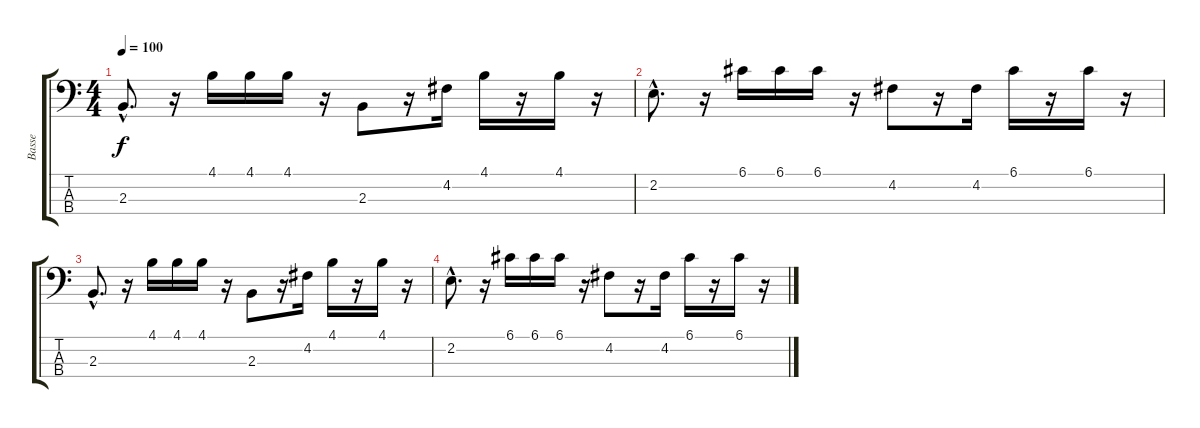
\track ("Basse" "Basse") {instrument electricbassfinger}
\staff {score tabs}
\tuning (G2 D2 A1 D1) {hide}
\ts (4 4)
\tempo 100
\clef f4
\ks c
2.3{hac}.8{d dy f} r.16 4.1.16 4.1.16 4.1.16 r.16 2.3.8 r.16 4.2.16 4.1.16 r.16 4.1.16 r.16 |
2.2{hac}.8{d} r.16 6.1.16 6.1.16 6.1.16 r.16 4.2.8 r.16 4.2.16 6.1.16 r.16 6.1.16 r.16 |
2.3{hac}.8{d} r.16 4.1.16 4.1.16 4.1.16 r.16 2.3.8 r.16 4.2.16 4.1.16 r.16 4.1.16 r.16 |
2.2{hac}.8{d} r.16 6.1.16 6.1.16 6.1.16 r.16 4.2.8 r.16 4.2.16 6.1.16 r.16 6.1.16 r.16
